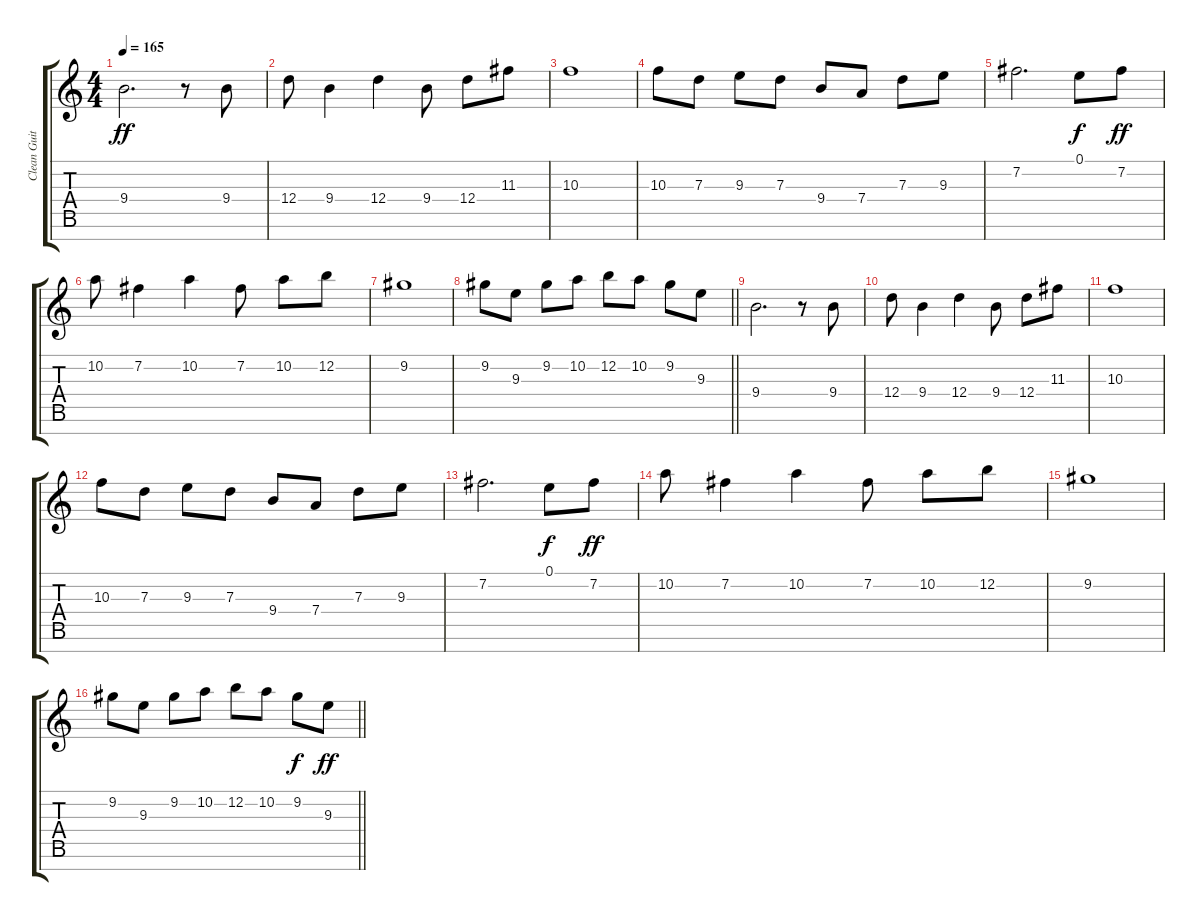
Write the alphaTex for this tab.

\track ("Clean Guitar" "Clean Guit") {instrument electricguitarjazz}
\staff {score tabs}
\tuning (E4 B3 G3 D3 A2 E2 B1) {hide}
\ts (4 4)
\tempo 165
\clef g2
\ks c
9.4.2{d dy ff} r.8 9.4.8 |
12.4.8 9.4.4 12.4.4 9.4.8 12.4.8 11.3.8 |
10.3.1 |
10.3.8 7.3.8 9.3.8 7.3.8 9.4.8 7.4.8 7.3.8 9.3.8 |
7.2.2{d} 0.1.8{dy f} 7.2.8{dy ff} |
10.2.8 7.2.4 10.2.4 7.2.8 10.2.8 12.2.8 |
9.2.1 |
\barLineRight lightlight
9.2.8 9.3.8 9.2.8 10.2.8 12.2.8 10.2.8 9.2.8 9.3.8 |
9.4.2{d} r.8 9.4.8 |
12.4.8 9.4.4 12.4.4 9.4.8 12.4.8 11.3.8 |
10.3.1 |
10.3.8 7.3.8 9.3.8 7.3.8 9.4.8 7.4.8 7.3.8 9.3.8 |
7.2.2{d} 0.1.8{dy f} 7.2.8{dy ff} |
10.2.8 7.2.4 10.2.4 7.2.8 10.2.8 12.2.8 |
9.2.1 |
\barLineRight lightlight
9.2.8 9.3.8 9.2.8 10.2.8 12.2.8 10.2.8 9.2.8{dy f} 9.3.8{dy ff}
